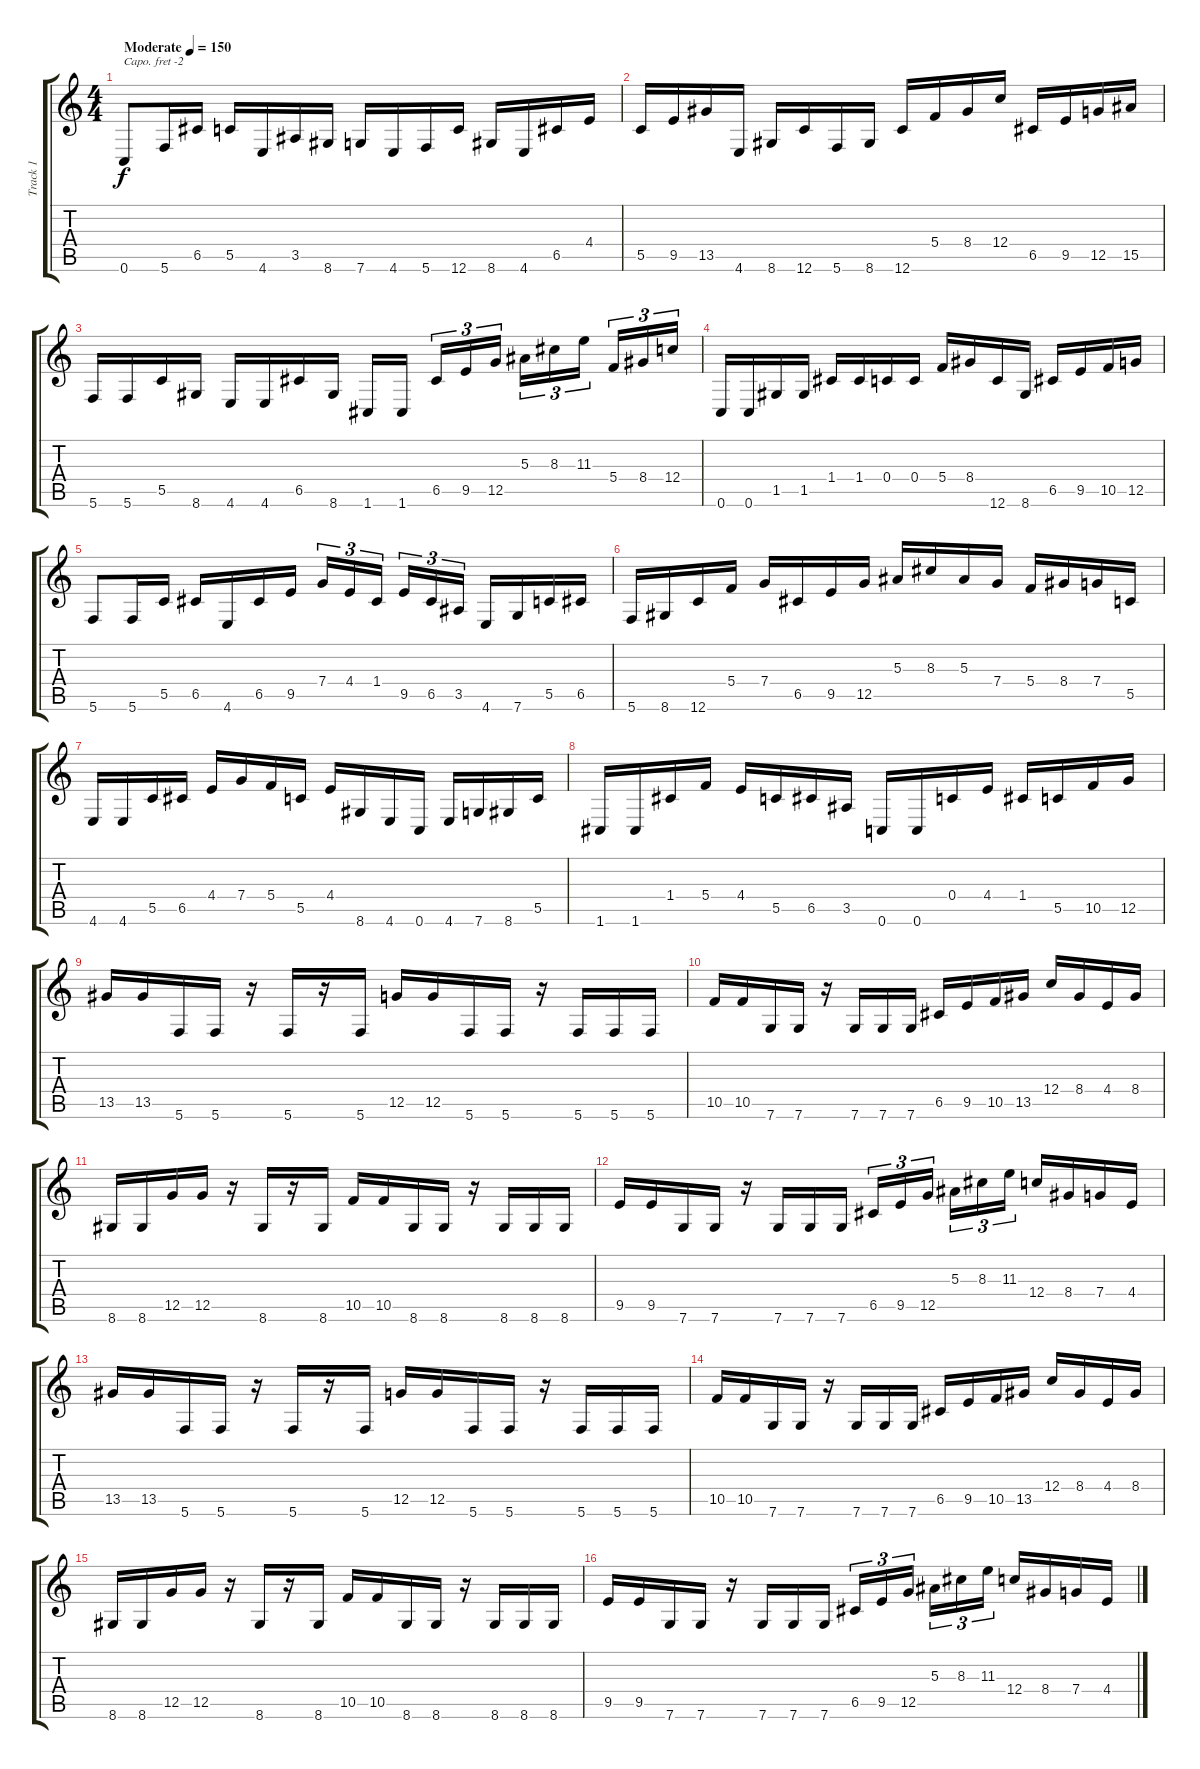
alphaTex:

\track ("Track 1" "Track 1") {instrument distortionguitar}
\staff {score tabs}
\capo -2
\tuning (E4 B3 G3 D3 A2 D2) {hide}
\ts (4 4)
\tempo (150 "Moderate")
\clef g2
\ks c
0.6.8{dy f instrument distortionguitar} 5.6.16 6.5.16 5.5.16 4.6.16 3.5.16 8.6.16 7.6.16 4.6.16 5.6.16 12.6.16 8.6.16 4.6.16 6.5.16 4.4.16 |
5.5.16 9.5.16 13.5.16 4.6.16 8.6.16 12.6.16 5.6.16 8.6.16 12.6.16 5.4.16 8.4.16 12.4.16 6.5.16 9.5.16 12.5.16 15.5.16 |
5.6.16 5.6.16 5.5.16 8.6.16 4.6.16 4.6.16 6.5.16 8.6.16 1.6.16 1.6.16 6.5.16{tu (3 2)} 9.5.16{tu (3 2)} 12.5.16{tu (3 2)} 5.3.16{tu (3 2)} 8.3.16{tu (3 2)} 11.3.16{tu (3 2)} 5.4.16{tu (3 2)} 8.4.16{tu (3 2)} 12.4.16{tu (3 2)} |
0.6.16 0.6.16 1.5.16 1.5.16 1.4.16 1.4.16 0.4.16 0.4.16 5.4.16 8.4.16 12.6.16 8.6.16 6.5.16 9.5.16 10.5.16 12.5.16 |
5.6.8 5.6.16 5.5.16 6.5.16 4.6.16 6.5.16 9.5.16 7.4.16{tu (3 2)} 4.4.16{tu (3 2)} 1.4.16{tu (3 2)} 9.5.16{tu (3 2)} 6.5.16{tu (3 2)} 3.5.16{tu (3 2)} 4.6.16 7.6.16 5.5.16 6.5.16 |
5.6.16 8.6.16 12.6.16 5.4.16 7.4.16 6.5.16 9.5.16 12.5.16 5.3.16 8.3.16 5.3.16 7.4.16 5.4.16 8.4.16 7.4.16 5.5.16 |
4.6.16 4.6.16 5.5.16 6.5.16 4.4.16 7.4.16 5.4.16 5.5.16 4.4.16 8.6.16 4.6.16 0.6.16 4.6.16 7.6.16 8.6.16 5.5.16 |
1.6.16 1.6.16 1.4.16 5.4.16 4.4.16 5.5.16 6.5.16 3.5.16 0.6.16 0.6.16 0.4.16 4.4.16 1.4.16 5.5.16 10.5.16 12.5.16 |
13.5.16 13.5.16 5.6.16 5.6.16 r.16 5.6.16 r.16 5.6.16 12.5.16 12.5.16 5.6.16 5.6.16 r.16 5.6.16 5.6.16 5.6.16 |
10.5.16 10.5.16 7.6.16 7.6.16 r.16 7.6.16 7.6.16 7.6.16 6.5.16 9.5.16 10.5.16 13.5.16 12.4.16 8.4.16 4.4.16 8.4.16 |
8.6.16 8.6.16 12.5.16 12.5.16 r.16 8.6.16 r.16 8.6.16 10.5.16 10.5.16 8.6.16 8.6.16 r.16 8.6.16 8.6.16 8.6.16 |
9.5.16 9.5.16 7.6.16 7.6.16 r.16 7.6.16 7.6.16 7.6.16 6.5.16{tu (3 2)} 9.5.16{tu (3 2)} 12.5.16{tu (3 2)} 5.3.16{tu (3 2)} 8.3.16{tu (3 2)} 11.3.16{tu (3 2)} 12.4.16 8.4.16 7.4.16 4.4.16 |
13.5.16 13.5.16 5.6.16 5.6.16 r.16 5.6.16 r.16 5.6.16 12.5.16 12.5.16 5.6.16 5.6.16 r.16 5.6.16 5.6.16 5.6.16 |
10.5.16 10.5.16 7.6.16 7.6.16 r.16 7.6.16 7.6.16 7.6.16 6.5.16 9.5.16 10.5.16 13.5.16 12.4.16 8.4.16 4.4.16 8.4.16 |
8.6.16 8.6.16 12.5.16 12.5.16 r.16 8.6.16 r.16 8.6.16 10.5.16 10.5.16 8.6.16 8.6.16 r.16 8.6.16 8.6.16 8.6.16 |
9.5.16 9.5.16 7.6.16 7.6.16 r.16 7.6.16 7.6.16 7.6.16 6.5.16{tu (3 2)} 9.5.16{tu (3 2)} 12.5.16{tu (3 2)} 5.3.16{tu (3 2)} 8.3.16{tu (3 2)} 11.3.16{tu (3 2)} 12.4.16 8.4.16 7.4.16 4.4.16
